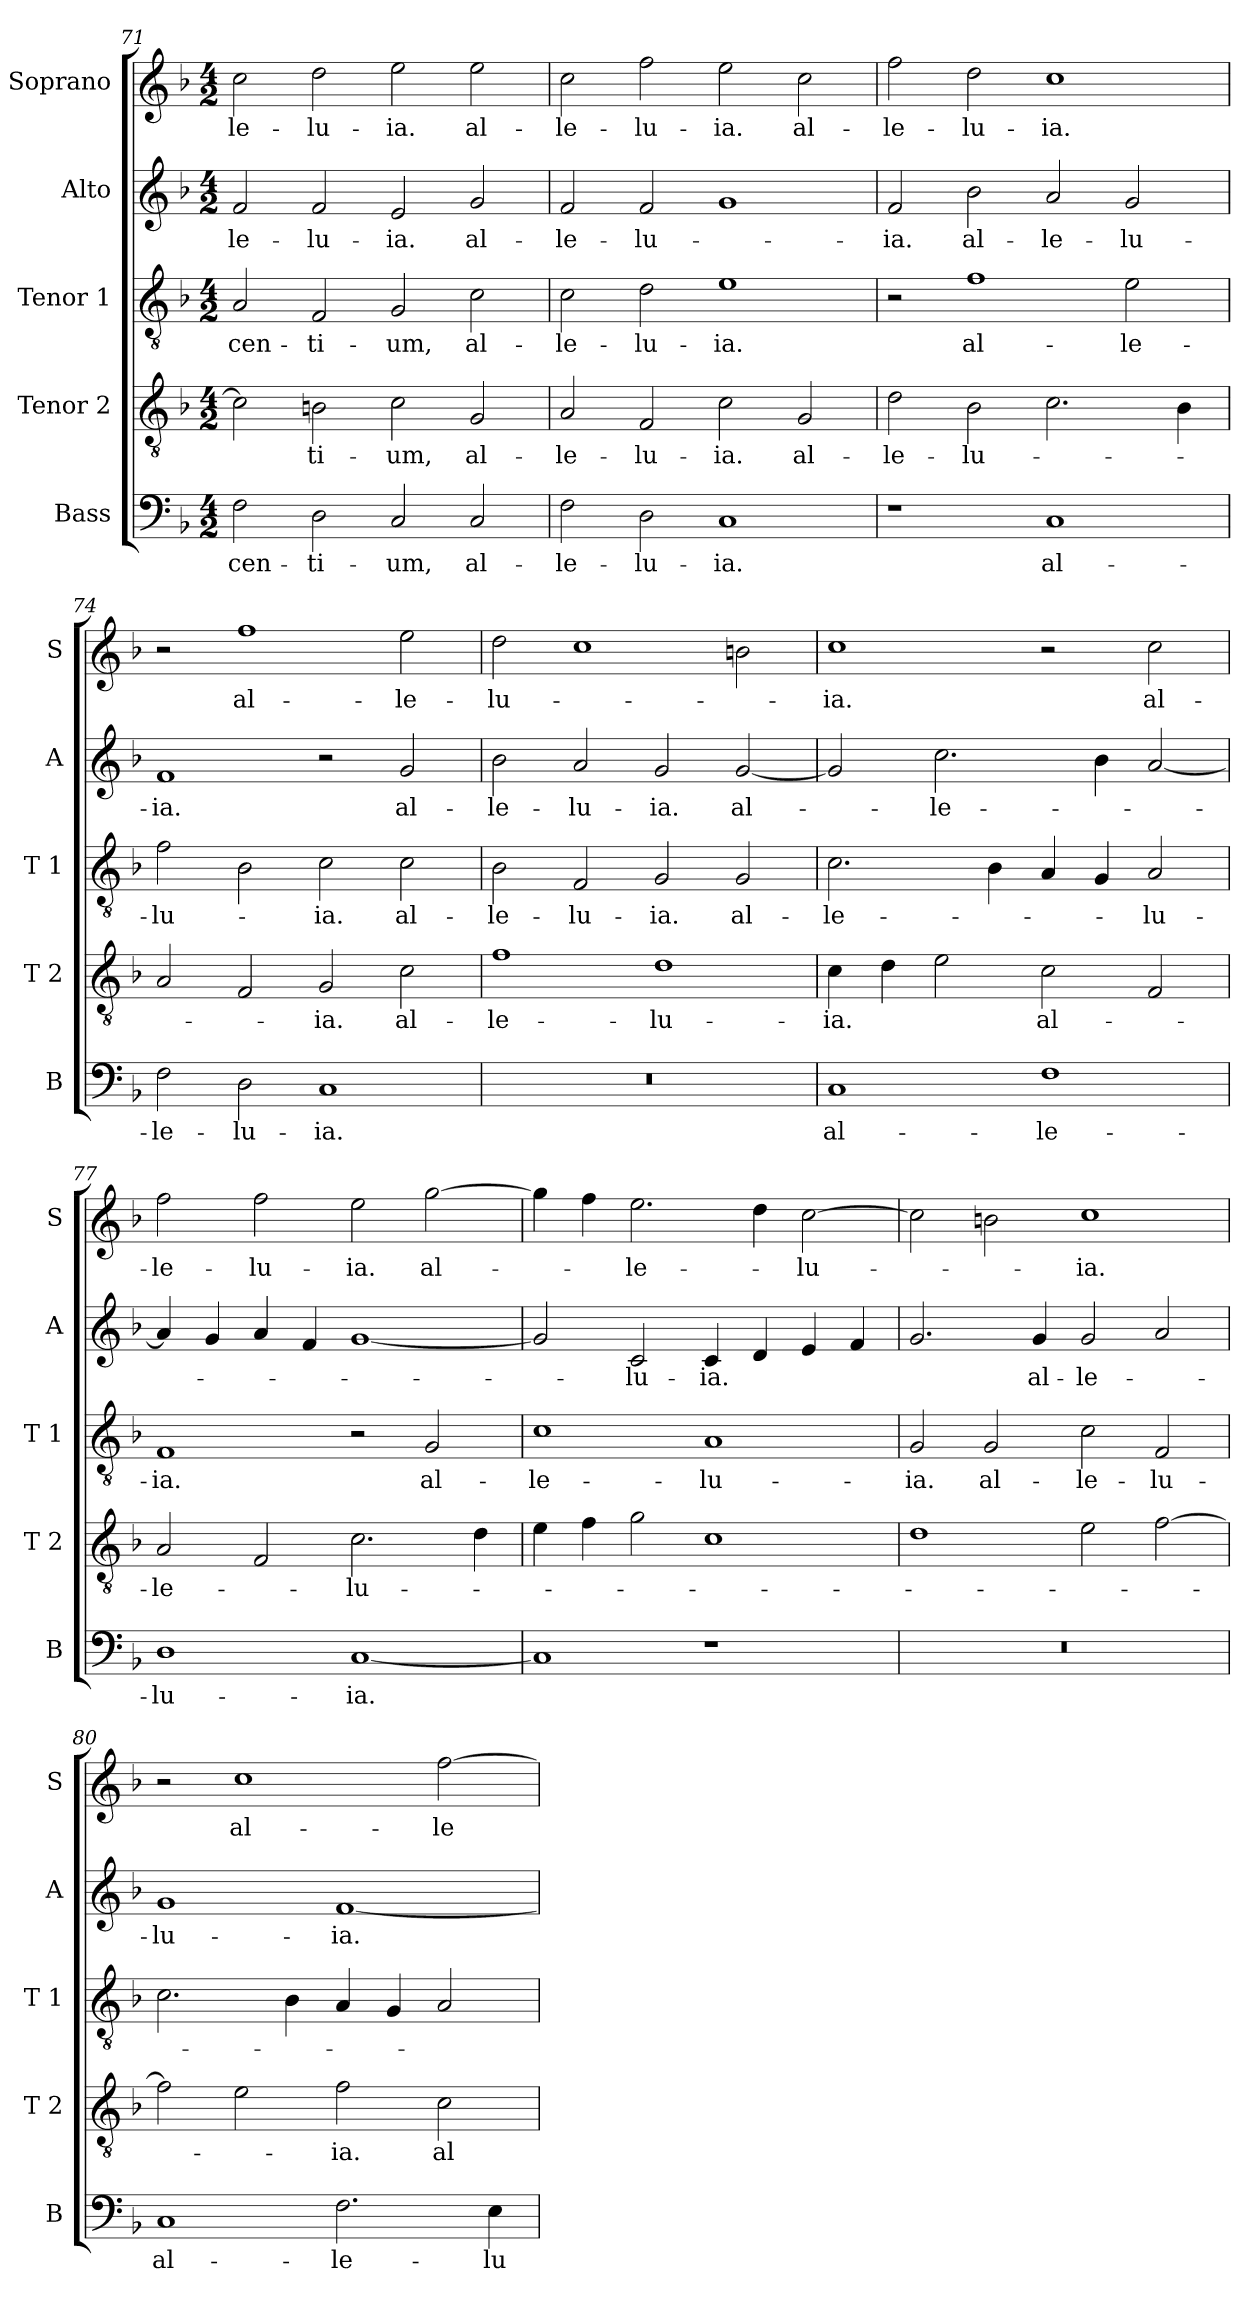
**kern	**text	**kern	**text	**kern	**text	**kern	**text	**kern	**text
*part5	*part5	*part4	*part4	*part3	*part3	*part2	*part2	*part1	*part1
*staff5	*staff5	*staff4	*staff4	*staff3	*staff3	*staff2	*staff2	*staff1	*staff1
*I"Bass	*	*I"Tenor 2	*	*I"Tenor 1	*	*I"Alto	*	*I"Soprano	*
*I'B	*	*I'T 2	*	*I'T 1	*	*I'A	*	*I'S	*
*clefF4	*	*clefGv2	*	*clefGv2	*	*clefG2	*	*clefG2	*
*k[b-]	*	*k[b-]	*	*k[b-]	*	*k[b-]	*	*k[b-]	*
*F:	*	*F:	*	*F:	*	*F:	*	*F:	*
*M4/2	*	*M4/2	*	*M4/2	*	*M4/2	*	*M4/2	*
=71	=71	=71	=71	=71	=71	=71	=71	=71	=71
!	!LO:LY:b	!	!	!	!LO:LY:b	!	!LO:LY:b	!	!LO:LY:b
2F\	-cen-	2c\]	.	2A/	-cen-	2f/	-le-	2cc\	-le-
!	!LO:LY:b	!	!LO:LY:b	!	!LO:LY:b	!	!LO:LY:b	!	!LO:LY:b
2D\	-ti-	2Bn\	-ti-	2F/	-ti-	2f/	-lu-	2dd\	-lu-
!	!LO:LY:b	!	!LO:LY:b	!	!LO:LY:b	!	!LO:LY:b	!	!LO:LY:b
2C/	-um,	2c\	-um,	2G/	-um,	2e/	-ia.	2ee\	-ia.
!	!LO:LY:b	!	!LO:LY:b	!	!LO:LY:b	!	!LO:LY:b	!	!LO:LY:b
2C/	al-	2G/	al-	2c\	al-	2g/	al-	2ee\	al-
=72	=72	=72	=72	=72	=72	=72	=72	=72	=72
!	!LO:LY:b	!	!LO:LY:b	!	!LO:LY:b	!	!LO:LY:b	!	!LO:LY:b
2F\	-le-	2A/	-le-	2c\	-le-	2f/	-le-	2cc\	-le-
!	!LO:LY:b	!	!LO:LY:b	!	!LO:LY:b	!	!LO:LY:b	!	!LO:LY:b
2D\	-lu-	2F/	-lu-	2d\	-lu-	2f/	-lu-	2ff\	-lu-
!	!LO:LY:b	!	!LO:LY:b	!	!LO:LY:b	!	!	!	!LO:LY:b
1C	-ia.	2c\	-ia.	1e	-ia.	1g	.	2ee\	-ia.
!	!	!	!LO:LY:b	!	!	!	!	!	!LO:LY:b
.	.	2G/	al-	.	.	.	.	2cc\	al-
!!LO:PB:g=z
=73	=73	=73	=73	=73	=73	=73	=73	=73	=73
!	!	!	!LO:LY:b	!	!	!	!LO:LY:b	!	!LO:LY:b
1r	.	2d\	-le-	2r	.	2f/	-ia.	2ff\	-le-
!	!	!	!LO:LY:b	!	!LO:LY:b	!	!LO:LY:b	!	!LO:LY:b
.	.	2B-\	-lu-	1f	al-	2b-\	al-	2dd\	-lu-
!	!LO:LY:b	!	!	!	!	!	!LO:LY:b	!	!LO:LY:b
1C	al-	2.c\	.	.	.	2a/	-le-	1cc	-ia.
!	!	!	!	!	!LO:LY:b	!	!LO:LY:b	!	!
.	.	.	.	2e\	-le-	2g/	-lu-	.	.
.	.	4B-\	.	.	.	.	.	.	.
=74	=74	=74	=74	=74	=74	=74	=74	=74	=74
!	!LO:LY:b	!	!	!	!LO:LY:b	!	!LO:LY:b	!	!
2F\	-le-	2A/	.	2f\	-lu-	1f	-ia.	2r	.
!	!LO:LY:b	!	!	!	!	!	!	!	!LO:LY:b
2D\	-lu-	2F/	.	2B-\	.	.	.	1ff	al-
!	!LO:LY:b	!	!LO:LY:b	!	!LO:LY:b	!	!	!	!
1C	-ia.	2G/	-ia.	2c\	-ia.	2r	.	.	.
!	!	!	!LO:LY:b	!	!LO:LY:b	!	!LO:LY:b	!	!LO:LY:b
.	.	2c\	al-	2c\	al-	2g/	al-	2ee\	-le-
=75	=75	=75	=75	=75	=75	=75	=75	=75	=75
!	!	!	!LO:LY:b	!	!LO:LY:b	!	!LO:LY:b	!	!LO:LY:b
0r	.	1f	-le-	2B-\	-le-	2b-\	-le-	2dd\	-lu-
!	!	!	!	!	!LO:LY:b	!	!LO:LY:b	!	!
.	.	.	.	2F/	-lu-	2a/	-lu-	1cc	.
!	!	!	!LO:LY:b	!	!LO:LY:b	!	!LO:LY:b	!	!
.	.	1d	-lu-	2G/	-ia.	2g/	-ia.	.	.
!	!	!	!	!	!LO:LY:b	!	!LO:LY:b	!	!
.	.	.	.	2G/	al-	[2g/	al-	2bn\	.
=76	=76	=76	=76	=76	=76	=76	=76	=76	=76
!	!LO:LY:b	!	!LO:LY:b	!	!LO:LY:b	!	!	!	!LO:LY:b
1C	al-	4c\	-ia.	2.c\	-le-	2g/]	.	1cc	-ia.
.	.	4d\	.	.	.	.	.	.	.
!	!	!	!	!	!	!	!LO:LY:b	!	!
.	.	2e\	.	.	.	2.cc\	-le-	.	.
.	.	.	.	4B-\	.	.	.	.	.
!	!LO:LY:b	!	!LO:LY:b	!	!	!	!	!	!
1F	-le-	2c\	al-	4A/	.	.	.	2r	.
.	.	.	.	4G/	.	4b-\	.	.	.
!	!	!	!	!	!LO:LY:b	!	!	!	!LO:LY:b
.	.	2F/	.	2A/	-lu-	[2a/	.	2cc\	al-
=77	=77	=77	=77	=77	=77	=77	=77	=77	=77
!	!LO:LY:b	!	!LO:LY:b	!	!LO:LY:b	!	!	!	!LO:LY:b
1D	-lu-	2A/	-le-	1F	-ia.	4a/]	.	2ff\	-le-
.	.	.	.	.	.	4g/	.	.	.
!	!	!	!	!	!	!	!	!	!LO:LY:b
.	.	2F/	.	.	.	4a/	.	2ff\	-lu-
.	.	.	.	.	.	4f/	.	.	.
!	!LO:LY:b	!	!LO:LY:b	!	!	!	!	!	!LO:LY:b
[1C	-ia.	2.c\	-lu-	2r	.	[1g	.	2ee\	-ia.
!	!	!	!	!	!LO:LY:b	!	!	!	!LO:LY:b
.	.	.	.	2G/	al-	.	.	[2gg\	al-
.	.	4d\	.	.	.	.	.	.	.
=78	=78	=78	=78	=78	=78	=78	=78	=78	=78
!	!	!	!	!	!LO:LY:b	!	!	!	!
1C]	.	4e\	.	1c	-le-	2g/]	.	4gg\]	.
.	.	4f\	.	.	.	.	.	4ff\	.
!	!	!	!	!	!	!	!LO:LY:b	!	!LO:LY:b
.	.	2g\	.	.	.	2c/	-lu-	2.ee\	-le-
!	!	!	!	!	!LO:LY:b	!	!LO:LY:b	!	!
1r	.	1c	.	1A	-lu-	4c/	-ia.	.	.
.	.	.	.	.	.	4d/	.	4dd\	.
!	!	!	!	!	!	!	!	!	!LO:LY:b
.	.	.	.	.	.	4e/	.	[2cc\	-lu-
.	.	.	.	.	.	4f/	.	.	.
!!LO:LB:g=z
=79	=79	=79	=79	=79	=79	=79	=79	=79	=79
!	!	!	!	!	!LO:LY:b	!	!	!	!
0r	.	1d	.	2G/	-ia.	2.g/	.	2cc\]	.
!	!	!	!	!	!LO:LY:b	!	!	!	!
.	.	.	.	2G/	al-	.	.	2bn\	.
!	!	!	!	!	!	!	!LO:LY:b	!	!
.	.	.	.	.	.	4g/	al-	.	.
!	!	!	!	!	!LO:LY:b	!	!LO:LY:b	!	!LO:LY:b
.	.	2e\	.	2c\	-le-	2g/	-le-	1cc	-ia.
!	!	!	!	!	!LO:LY:b	!	!	!	!
.	.	[2f\	.	2F/	-lu-	2a/	.	.	.
=80	=80	=80	=80	=80	=80	=80	=80	=80	=80
!	!LO:LY:b	!	!	!	!	!	!LO:LY:b	!	!
1C	al-	2f\]	.	2.c\	.	1g	-lu-	2r	.
!	!	!	!	!	!	!	!	!	!LO:LY:b
.	.	2e\	.	.	.	.	.	1cc	al-
.	.	.	.	4B-\	.	.	.	.	.
!	!LO:LY:b	!	!LO:LY:b	!	!	!	!LO:LY:b	!	!
2.F\	-le-	2f\	-ia.	4A/	.	[1f	-ia.	.	.
.	.	.	.	4G/	.	.	.	.	.
!	!	!	!LO:LY:b	!	!	!	!	!	!LO:LY:b
.	.	2c\	al-	2A/	.	.	.	[2ff\	-le-
!	!LO:LY:b	!	!	!	!	!	!	!	!
4E\	-lu-	.	.	.	.	.	.	.	.
=	=	=	=	=	=	=	=	=	=
*-	*-	*-	*-	*-	*-	*-	*-	*-	*-
